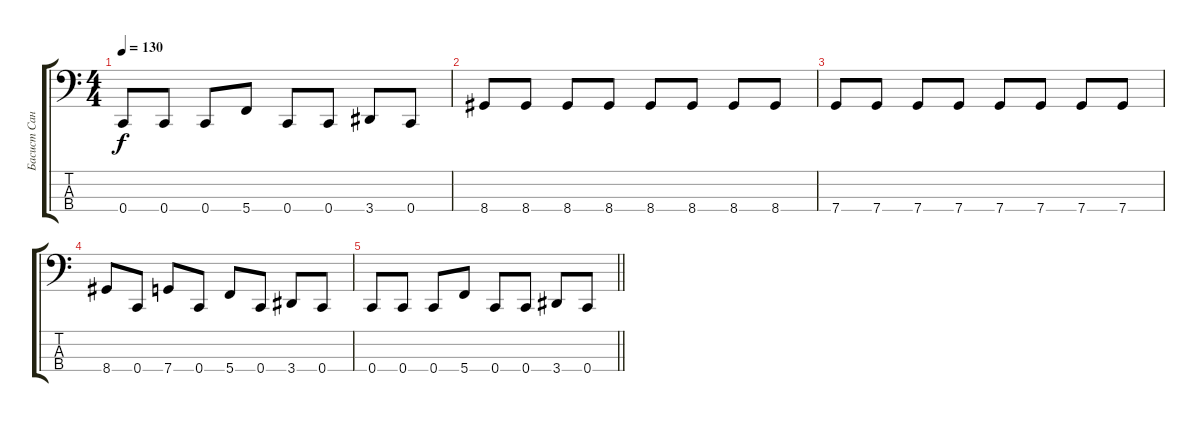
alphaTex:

\track ("Басист Сан" "Басист Сан") {instrument electricbassfinger}
\staff {score tabs}
\tuning (G2 C2 G1 C1) {hide}
\ts (4 4)
\tempo 130
\clef f4
\ks c
0.4.8{dy f} 0.4.8 0.4.8 5.4.8 0.4.8 0.4.8 3.4.8 0.4.8 |
8.4.8 8.4.8 8.4.8 8.4.8 8.4.8 8.4.8 8.4.8 8.4.8 |
7.4.8 7.4.8 7.4.8 7.4.8 7.4.8 7.4.8 7.4.8 7.4.8 |
8.4.8 0.4.8 7.4.8 0.4.8 5.4.8 0.4.8 3.4.8 0.4.8 |
\barLineRight lightlight
0.4.8 0.4.8 0.4.8 5.4.8 0.4.8 0.4.8 3.4.8 0.4.8
